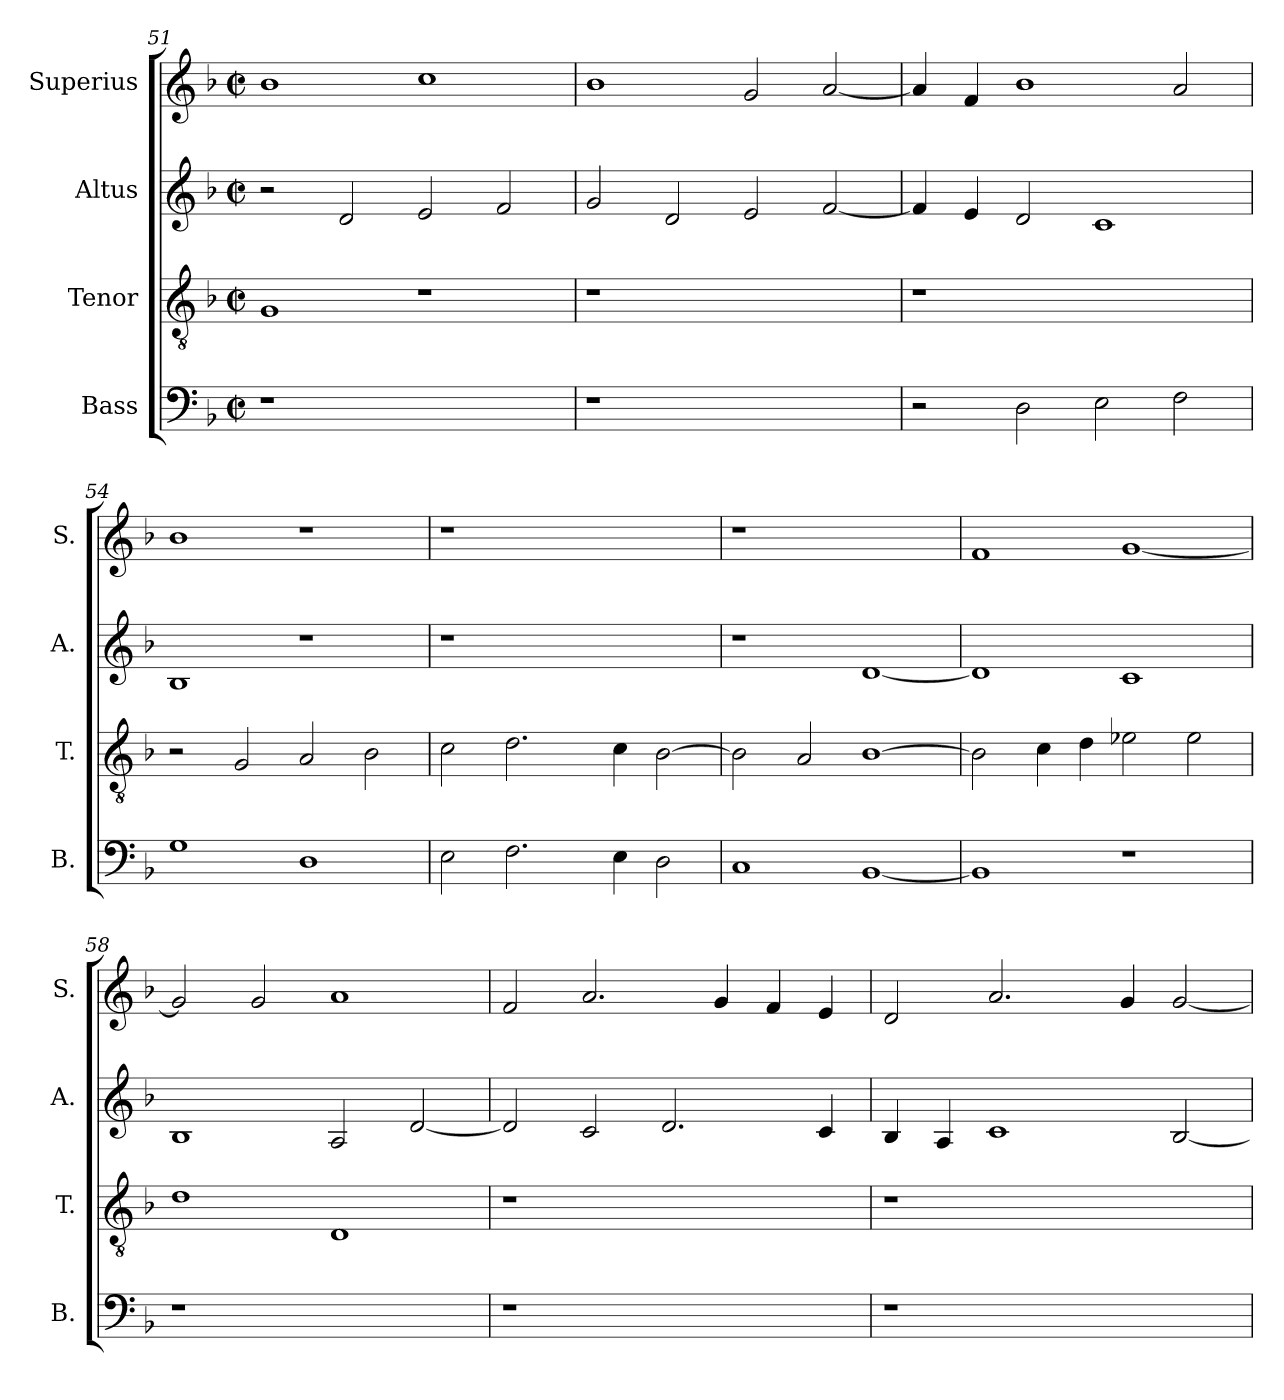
**kern	**kern	**kern	**kern
*part4	*part3	*part2	*part1
*staff4	*staff3	*staff2	*staff1
*I"Bass	*I"Tenor	*I"Altus	*I"Superius
*I'B.	*I'T.	*I'A.	*I'S.
*clefF4	*clefGv2	*clefG2	*clefG2
*	*ITrd7c12	*	*
*k[b-]	*k[b-]	*k[b-]	*k[b-]
*F:	*F:	*F:	*F:
*M2/2	*M2/2	*M2/2	*M2/2
*met(c|)	*met(c|)	*met(c|)	*met(c|)
=51	=51	=51	=51
!LO:N:vis=1	!	!	!
1r	1GGi	2r	1b-i
.	.	2di/	.
1ryy	1r	2ei/	1cci
.	.	2fi/	.
=52	=52	=52	=52
!LO:N:vis=1	!LO:N:vis=1	!	!
1r	1r	2gi/	1b-i
.	.	2di/	.
1ryy	1ryy	2ei/	2gi/
.	.	[<2fi/	[<2ai/
!!LO:LB:g=z
=53	=53	=53	=53
!	!LO:N:vis=1	!	!
2r	1r	4fi/]	4ai/]
.	.	4ei/	4fi/
2Di\	.	2di/	1b-i
2Ei\	1ryy	1ci	.
2Fi\	.	.	2ai/
=54	=54	=54	=54
1Gi	2r	1B-i	1b-i
.	2GGi/	.	.
1Di	2AAi/	1r	1r
.	2BB-i\	.	.
=55	=55	=55	=55
!	!	!LO:N:vis=1	!LO:N:vis=1
2Ei\	2Ci\	1r	1r
2.Fi\	2.Di\	.	.
.	.	1ryy	1ryy
4Ei\	4Ci\	.	.
2Di\	[>2BB-i\	.	.
=56	=56	=56	=56
!	!	!	!LO:N:vis=1
1Ci	2BB-i\]	1r	1r
.	2AAi/	.	.
[<1BB-i	[>1BB-i	[<1di	1ryy
=57	=57	=57	=57
1BB-i]	2BB-i\]	1di]	1fi
.	4Ci\	.	.
.	4Di\	.	.
1r	2E-Xi\	1ci	[<1gi
.	2E-i\	.	.
!!LO:PB:g=z
=58	=58	=58	=58
!LO:N:vis=1	!	!	!
1r	1Di	1B-i	2gi/]
.	.	.	2gi/
1ryy	1DDi	2Ai/	1ai
.	.	[<2di/	.
=59	=59	=59	=59
!LO:N:vis=1	!LO:N:vis=1	!	!
1r	1r	2di/]	2fi/
.	.	2ci/	2.ai/
1ryy	1ryy	2.di/	.
.	.	.	4gi/
.	.	.	4fi/
.	.	4ci/	4ei/
=60	=60	=60	=60
!LO:N:vis=1	!LO:N:vis=1	!	!
1r	1r	4B-i/	2di/
.	.	4Ai/	.
.	.	1ci	2.ai/
1ryy	1ryy	.	.
.	.	.	4gi/
.	.	[<2B-i/	[<2gi/
=	=	=	=
*-	*-	*-	*-
